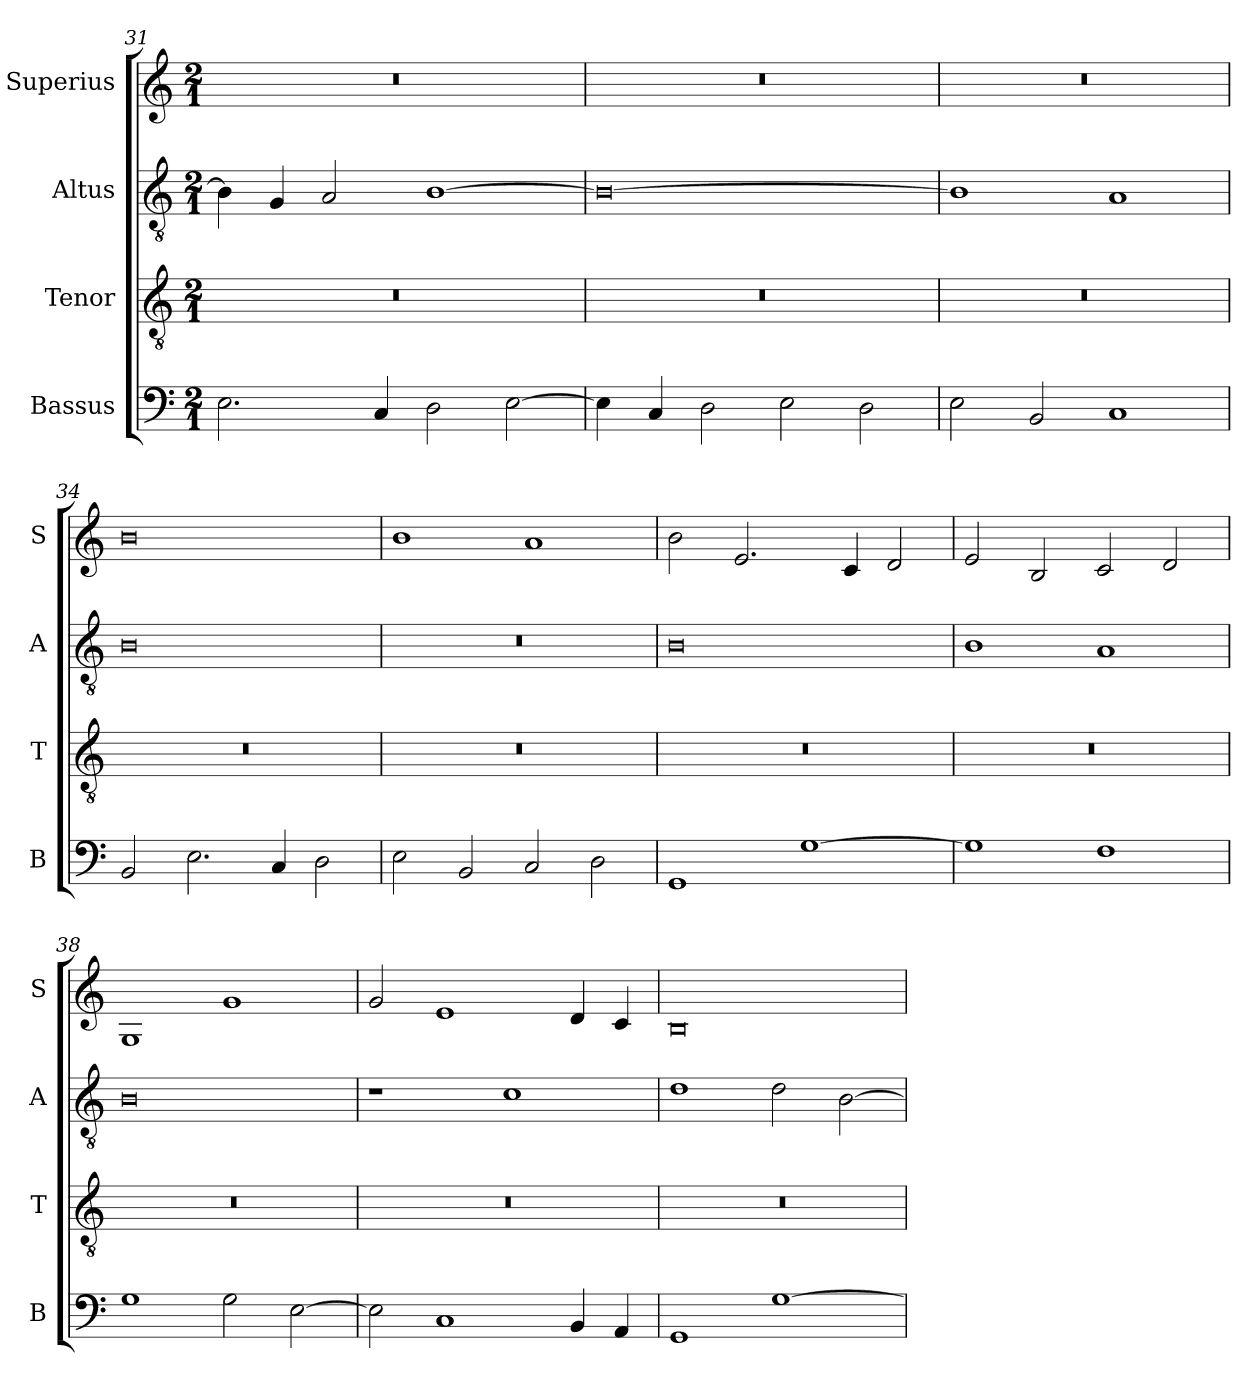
**kern	**kern	**kern	**kern
*part4	*part3	*part2	*part1
*staff4	*staff3	*staff2	*staff1
*I"Bassus	*I"Tenor	*I"Altus	*I"Superius
*I'B	*I'T	*I'A	*I'S
*clefF4	*clefGv2	*clefGv2	*clefG2
*k[]	*k[]	*k[]	*k[]
*M2/1	*M2/1	*M2/1	*M2/1
=31	=31	=31	=31
2.E\	0r	4B\]	0r
.	.	4G/	.
.	.	2A/	.
4C/	.	.	.
2D\	.	[1B	.
[2E\	.	.	.
=32	=32	=32	=32
4E\]	0r	0B_	0r
4C/	.	.	.
2D\	.	.	.
2E\	.	.	.
2D\	.	.	.
=33	=33	=33	=33
2E\	0r	1B]	0r
2BB/	.	.	.
1C	.	1A	.
=34	=34	=34	=34
2BB/	0r	0B	0b
2.E\	.	.	.
4C/	.	.	.
2D\	.	.	.
=35	=35	=35	=35
2E\	0r	0r	1b
2BB/	.	.	.
2C/	.	.	1a
2D\	.	.	.
=36	=36	=36	=36
1GG	0r	0B	2b\
.	.	.	2.e/
[1G	.	.	.
.	.	.	4c/
.	.	.	2d/
=37	=37	=37	=37
1G]	0r	1B	2e/
.	.	.	2B/
1F	.	1A	2c/
.	.	.	2d/
=38	=38	=38	=38
1G	0r	0B	1G
2G\	.	.	1g
[2E\	.	.	.
=39	=39	=39	=39
2E\]	0r	1r	2g/
1C	.	.	1e
.	.	1c	.
4BB/	.	.	4d/
4AA/	.	.	4c/
=40	=40	=40	=40
1GG	0r	1d	0B
[1G	.	2d\	.
.	.	[2B\	.
=	=	=	=
*-	*-	*-	*-
